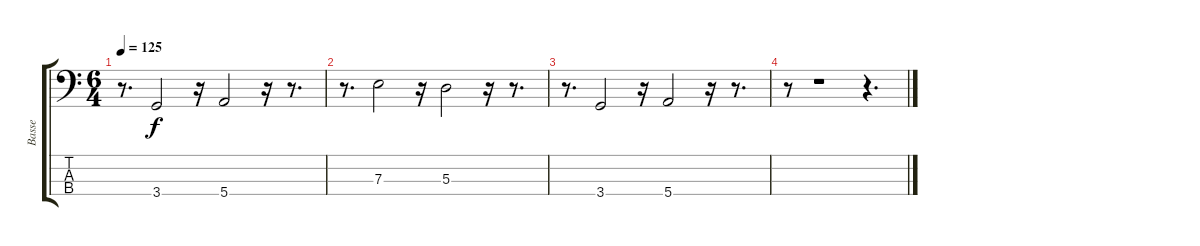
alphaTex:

\track ("Basse" "Basse") {instrument electricbassfinger}
\staff {score tabs}
\tuning (G2 D2 A1 E1) {hide}
\ts (6 4)
\tempo 125
\clef f4
\ks c
r.8{d dy f} 3.4.2 r.16 5.4.2 r.16 r.8{d} |
r.8{d} 7.3.2 r.16 5.3.2 r.16 r.8{d} |
r.8{d} 3.4.2 r.16 5.4.2 r.16 r.8{d} |
r.8 r.1 r.4{d}
